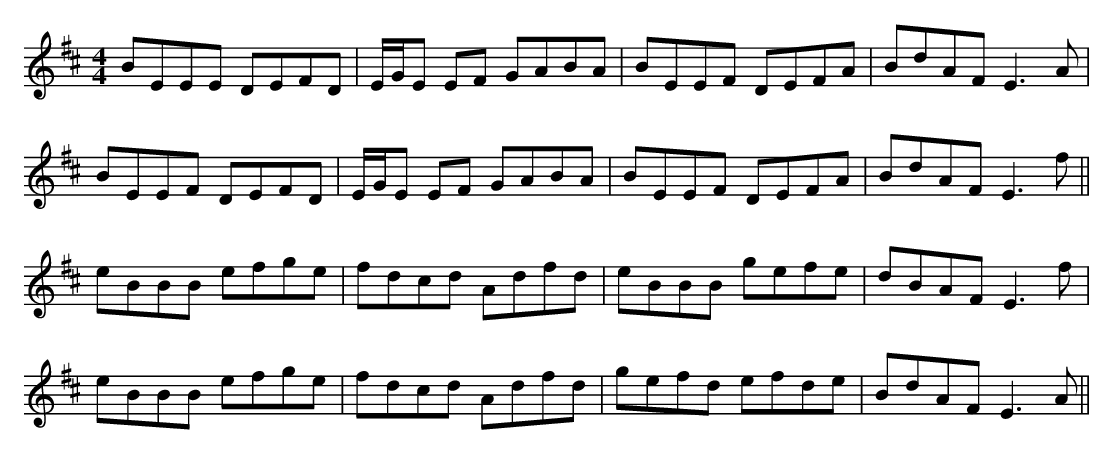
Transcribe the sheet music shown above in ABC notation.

X:1
M:4/4
K:Edor
BEEE DEFD|E/G/E EF GABA|BEEF DEFA|BdAF E3A|
BEEF DEFD|E/G/E EF GABA|BEEF DEFA|BdAF E3 f||
eBBB efge|fdcd Adfd|eBBB gefe|dBAF E3 f|
eBBB efge|fdcd Adfd|gefd efde|BdAF E3 A||
